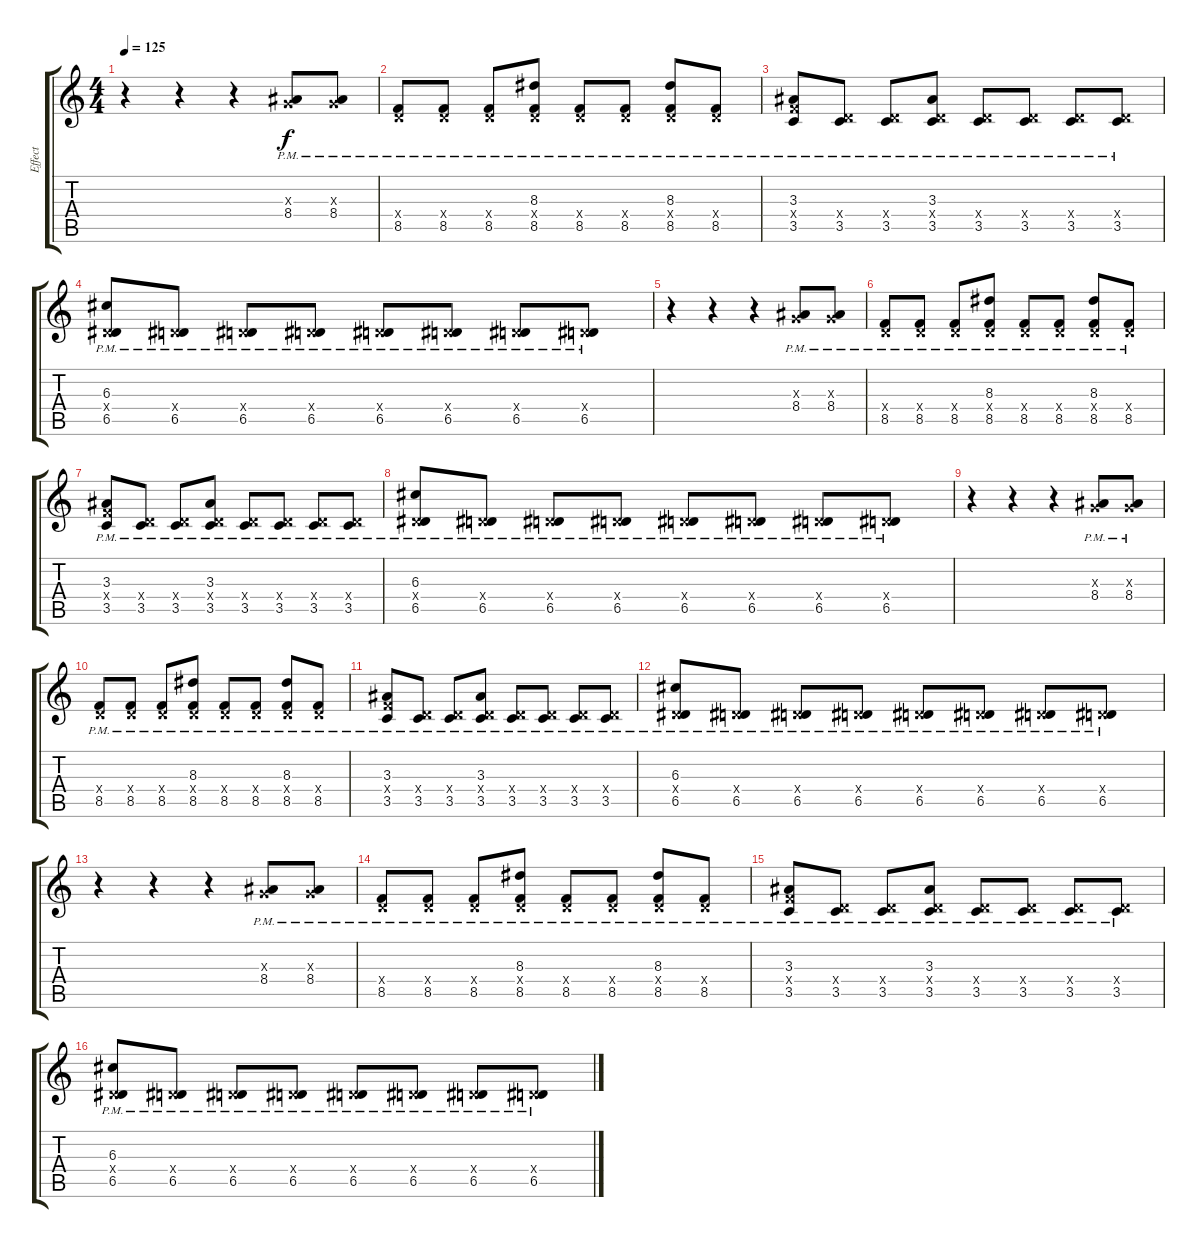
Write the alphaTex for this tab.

\track ("Effect" "Effect") {instrument electricguitarjazz}
\staff {score tabs}
\tuning (E4 B3 G3 D3 A2 E2) {hide}
\ts (4 4)
\tempo 125
\clef g2
\ks c
r.4{dy f} r.4 r.4 (0.3{x} 8.4{pm}).8{volume 7} (0.3{x} 8.4{pm}).8 |
(0.4{x} 8.5{pm}).8{volume 9} (0.4{x} 8.5{pm}).8 (0.4{x} 8.5{pm}).8{volume 10} (8.3{pm} 0.4{x} 8.5{pm}).8 (0.4{x} 8.5{pm}).8{volume 11} (0.4{x} 8.5{pm}).8 (8.3{pm} 0.4{x} 8.5{pm}).8{volume 12} (0.4{x} 8.5{pm}).8 |
(3.3{pm} 3.4{x} 3.5{pm}).8 (0.4{x} 3.5{pm}).8 (0.4{x} 3.5{pm}).8 (3.3{pm} 0.4{x} 3.5{pm}).8 (0.4{x} 3.5{pm}).8 (0.4{x} 3.5{pm}).8{volume 12} (0.4{x} 3.5{pm}).8{volume 11} (0.4{x} 3.5{pm}).8{volume 10} |
(6.3{pm} 0.4{x} 6.5{pm}).8{volume 8} (0.4{x} 6.5{pm}).8 (0.4{x} 6.5{pm}).8{volume 6} (0.4{x} 6.5{pm}).8 (0.4{x} 6.5{pm}).8{volume 4} (0.4{x} 6.5{pm}).8 (0.4{x} 6.5{pm}).8 (0.4{x} 6.5{pm}).8 |
r.4 r.4 r.4 (0.3{x} 8.4{pm}).8{volume 7} (0.3{x} 8.4{pm}).8 |
(0.4{x} 8.5{pm}).8{volume 9} (0.4{x} 8.5{pm}).8 (0.4{x} 8.5{pm}).8{volume 10} (8.3{pm} 0.4{x} 8.5{pm}).8 (0.4{x} 8.5{pm}).8{volume 11} (0.4{x} 8.5{pm}).8 (8.3{pm} 0.4{x} 8.5{pm}).8{volume 12} (0.4{x} 8.5{pm}).8 |
(3.3{pm} 3.4{x} 3.5{pm}).8{volume 13} (0.4{x} 3.5{pm}).8 (0.4{x} 3.5{pm}).8 (3.3{pm} 0.4{x} 3.5{pm}).8 (0.4{x} 3.5{pm}).8 (0.4{x} 3.5{pm}).8{volume 12} (0.4{x} 3.5{pm}).8{volume 11} (0.4{x} 3.5{pm}).8{volume 10} |
(6.3{pm} 0.4{x} 6.5{pm}).8{volume 8} (0.4{x} 6.5{pm}).8 (0.4{x} 6.5{pm}).8{volume 6} (0.4{x} 6.5{pm}).8 (0.4{x} 6.5{pm}).8{volume 4} (0.4{x} 6.5{pm}).8 (0.4{x} 6.5{pm}).8 (0.4{x} 6.5{pm}).8 |
r.4 r.4 r.4 (0.3{x} 8.4{pm}).8{volume 7} (0.3{x} 8.4{pm}).8 |
(0.4{x} 8.5{pm}).8{volume 9} (0.4{x} 8.5{pm}).8 (0.4{x} 8.5{pm}).8{volume 10} (8.3{pm} 0.4{x} 8.5{pm}).8 (0.4{x} 8.5{pm}).8{volume 11} (0.4{x} 8.5{pm}).8 (8.3{pm} 0.4{x} 8.5{pm}).8{volume 12} (0.4{x} 8.5{pm}).8 |
(3.3{pm} 3.4{x} 3.5{pm}).8 (0.4{x} 3.5{pm}).8 (0.4{x} 3.5{pm}).8 (3.3{pm} 0.4{x} 3.5{pm}).8 (0.4{x} 3.5{pm}).8 (0.4{x} 3.5{pm}).8{volume 12} (0.4{x} 3.5{pm}).8{volume 11} (0.4{x} 3.5{pm}).8{volume 10} |
(6.3{pm} 0.4{x} 6.5{pm}).8{volume 8} (0.4{x} 6.5{pm}).8 (0.4{x} 6.5{pm}).8{volume 6} (0.4{x} 6.5{pm}).8 (0.4{x} 6.5{pm}).8{volume 4} (0.4{x} 6.5{pm}).8 (0.4{x} 6.5{pm}).8 (0.4{x} 6.5{pm}).8 |
r.4 r.4 r.4 (0.3{x} 8.4{pm}).8{volume 7} (0.3{x} 8.4{pm}).8 |
(0.4{x} 8.5{pm}).8{volume 9} (0.4{x} 8.5{pm}).8 (0.4{x} 8.5{pm}).8{volume 10} (8.3{pm} 0.4{x} 8.5{pm}).8 (0.4{x} 8.5{pm}).8{volume 11} (0.4{x} 8.5{pm}).8 (8.3{pm} 0.4{x} 8.5{pm}).8{volume 12} (0.4{x} 8.5{pm}).8 |
(3.3{pm} 3.4{x} 3.5{pm}).8{volume 13} (0.4{x} 3.5{pm}).8 (0.4{x} 3.5{pm}).8 (3.3{pm} 0.4{x} 3.5{pm}).8 (0.4{x} 3.5{pm}).8 (0.4{x} 3.5{pm}).8{volume 12} (0.4{x} 3.5{pm}).8{volume 11} (0.4{x} 3.5{pm}).8{volume 10} |
(6.3{pm} 0.4{x} 6.5{pm}).8{volume 8} (0.4{x} 6.5{pm}).8 (0.4{x} 6.5{pm}).8{volume 6} (0.4{x} 6.5{pm}).8 (0.4{x} 6.5{pm}).8{volume 4} (0.4{x} 6.5{pm}).8 (0.4{x} 6.5{pm}).8 (0.4{x} 6.5{pm}).8
